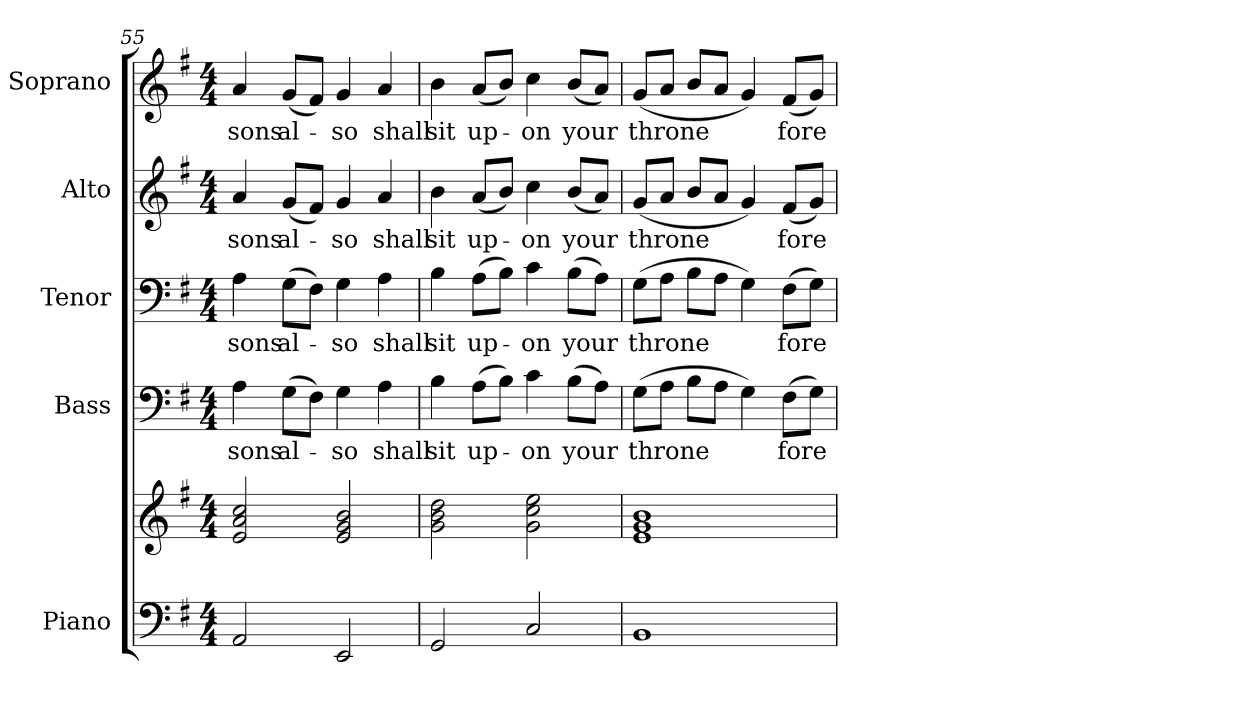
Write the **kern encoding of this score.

**kern	**kern	**kern	**text	**kern	**text	**kern	**text	**kern	**text
*part5	*part5	*part4	*part4	*part3	*part3	*part2	*part2	*part1	*part1
*staff6	*staff5	*staff4	*staff4	*staff3	*staff3	*staff2	*staff2	*staff1	*staff1
*I"Piano	*	*I"Bass	*	*I"Tenor	*	*I"Alto	*	*I"Soprano	*
*I'Pno.	*	*I'B.	*	*I'T.	*	*I'A.	*	*I'S.	*
*clefF4	*clefG2	*clefF4	*	*clefF4	*	*clefG2	*	*clefG2	*
*k[f#]	*k[f#]	*k[f#]	*	*k[f#]	*	*k[f#]	*	*k[f#]	*
*G:	*G:	*G:	*	*G:	*	*G:	*	*G:	*
*M4/4	*M4/4	*M4/4	*	*M4/4	*	*M4/4	*	*M4/4	*
=55	=55	=55	=55	=55	=55	=55	=55	=55	=55
!	!	!	!LO:LY:b:color=#000000	!	!	!	!	!	!
!	!	!	!	!	!LO:LY:b:color=#000000	!	!	!	!
!	!	!	!	!	!	!	!LO:LY:b:color=#000000	!	!
!	!	!	!	!	!	!	!	!	!LO:LY:b:color=#000000
2AAi/	2ei/ 2ai 2cci	4Ai\	sons	4Ai\	sons	4ai/	sons	4ai/	sons
!	!	!	!LO:LY:b:color=#000000	!	!	!	!	!	!
!	!	!	!	!	!LO:LY:b:color=#000000	!	!	!	!
!	!	!	!	!	!	!	!LO:LY:b:color=#000000	!	!
!	!	!	!	!	!	!	!	!	!LO:LY:b:color=#000000
.	.	(8Gi\L	al-	(8Gi\L	al-	(8gi/L	al-	(8gi/L	al-
.	.	8F#i\J)	.	8F#i\J)	.	8f#i/J)	.	8f#i/J)	.
!	!	!	!LO:LY:b:color=#000000	!	!	!	!	!	!
!	!	!	!	!	!LO:LY:b:color=#000000	!	!	!	!
!	!	!	!	!	!	!	!LO:LY:b:color=#000000	!	!
!	!	!	!	!	!	!	!	!	!LO:LY:b:color=#000000
2EEi/	2ei/ 2gi 2bi	4Gi\	-so	4Gi\	-so	4gi/	-so	4gi/	-so
!	!	!	!LO:LY:b:color=#000000	!	!	!	!	!	!
!	!	!	!	!	!LO:LY:b:color=#000000	!	!	!	!
!	!	!	!	!	!	!	!LO:LY:b:color=#000000	!	!
!	!	!	!	!	!	!	!	!	!LO:LY:b:color=#000000
.	.	4Ai\	shall	4Ai\	shall	4ai/	shall	4ai/	shall
!!LO:PB:g=z
=56	=56	=56	=56	=56	=56	=56	=56	=56	=56
!	!	!	!LO:LY:b:color=#000000	!	!	!	!	!	!
!	!	!	!	!	!LO:LY:b:color=#000000	!	!	!	!
!	!	!	!	!	!	!	!LO:LY:b:color=#000000	!	!
!	!	!	!	!	!	!	!	!	!LO:LY:b:color=#000000
2GGi/	2gi\ 2bi 2ddi	4Bi\	sit	4Bi\	sit	4bi\	sit	4bi\	sit
!	!	!	!LO:LY:b:color=#000000	!	!	!	!	!	!
!	!	!	!	!	!LO:LY:b:color=#000000	!	!	!	!
!	!	!	!	!	!	!	!LO:LY:b:color=#000000	!	!
!	!	!	!	!	!	!	!	!	!LO:LY:b:color=#000000
.	.	(8Ai\L	up-	(8Ai\L	up-	(8ai/L	up-	(8ai/L	up-
.	.	8Bi\J)	.	8Bi\J)	.	8bi/J)	.	8bi/J)	.
!	!	!	!LO:LY:b:color=#000000	!	!	!	!	!	!
!	!	!	!	!	!LO:LY:b:color=#000000	!	!	!	!
!	!	!	!	!	!	!	!LO:LY:b:color=#000000	!	!
!	!	!	!	!	!	!	!	!	!LO:LY:b:color=#000000
2Ci/	2gi\ 2cci 2eei	4ci\	-on	4ci\	-on	4cci\	-on	4cci\	-on
!	!	!	!LO:LY:b:color=#000000	!	!	!	!	!	!
!	!	!	!	!	!LO:LY:b:color=#000000	!	!	!	!
!	!	!	!	!	!	!	!LO:LY:b:color=#000000	!	!
!	!	!	!	!	!	!	!	!	!LO:LY:b:color=#000000
.	.	(8Bi\L	your	(8Bi\L	your	(8bi/L	your	(8bi/L	your
.	.	8Ai\J)	.	8Ai\J)	.	8ai/J)	.	8ai/J)	.
=57	=57	=57	=57	=57	=57	=57	=57	=57	=57
!	!	!	!LO:LY:b:color=#000000	!	!	!	!	!	!
!	!	!	!	!	!LO:LY:b:color=#000000	!	!	!	!
!	!	!	!	!	!	!	!LO:LY:b:color=#000000	!	!
!	!	!	!	!	!	!	!	!	!LO:LY:b:color=#000000
1BBi	1ei 1gi 1bi	(8Gi\L	throne	(8Gi\L	throne	(8gi/L	throne	(8gi/L	throne
.	.	8Ai\J	.	8Ai\J	.	8ai/J	.	8ai/J	.
.	.	8Bi\L	.	8Bi\L	.	8bi/L	.	8bi/L	.
.	.	8Ai\J	.	8Ai\J	.	8ai/J	.	8ai/J	.
.	.	4Gi\)	.	4Gi\)	.	4gi/)	.	4gi/)	.
!	!	!	!LO:LY:b:color=#000000	!	!	!	!	!	!
!	!	!	!	!	!LO:LY:b:color=#000000	!	!	!	!
!	!	!	!	!	!	!	!LO:LY:b:color=#000000	!	!
!	!	!	!	!	!	!	!	!	!LO:LY:b:color=#000000
.	.	(8F#i\L	fore	(8F#i\L	fore	(8f#i/L	fore	(8f#i/L	fore
.	.	8Gi\J)	.	8Gi\J)	.	8gi/J)	.	8gi/J)	.
=	=	=	=	=	=	=	=	=	=
*-	*-	*-	*-	*-	*-	*-	*-	*-	*-
